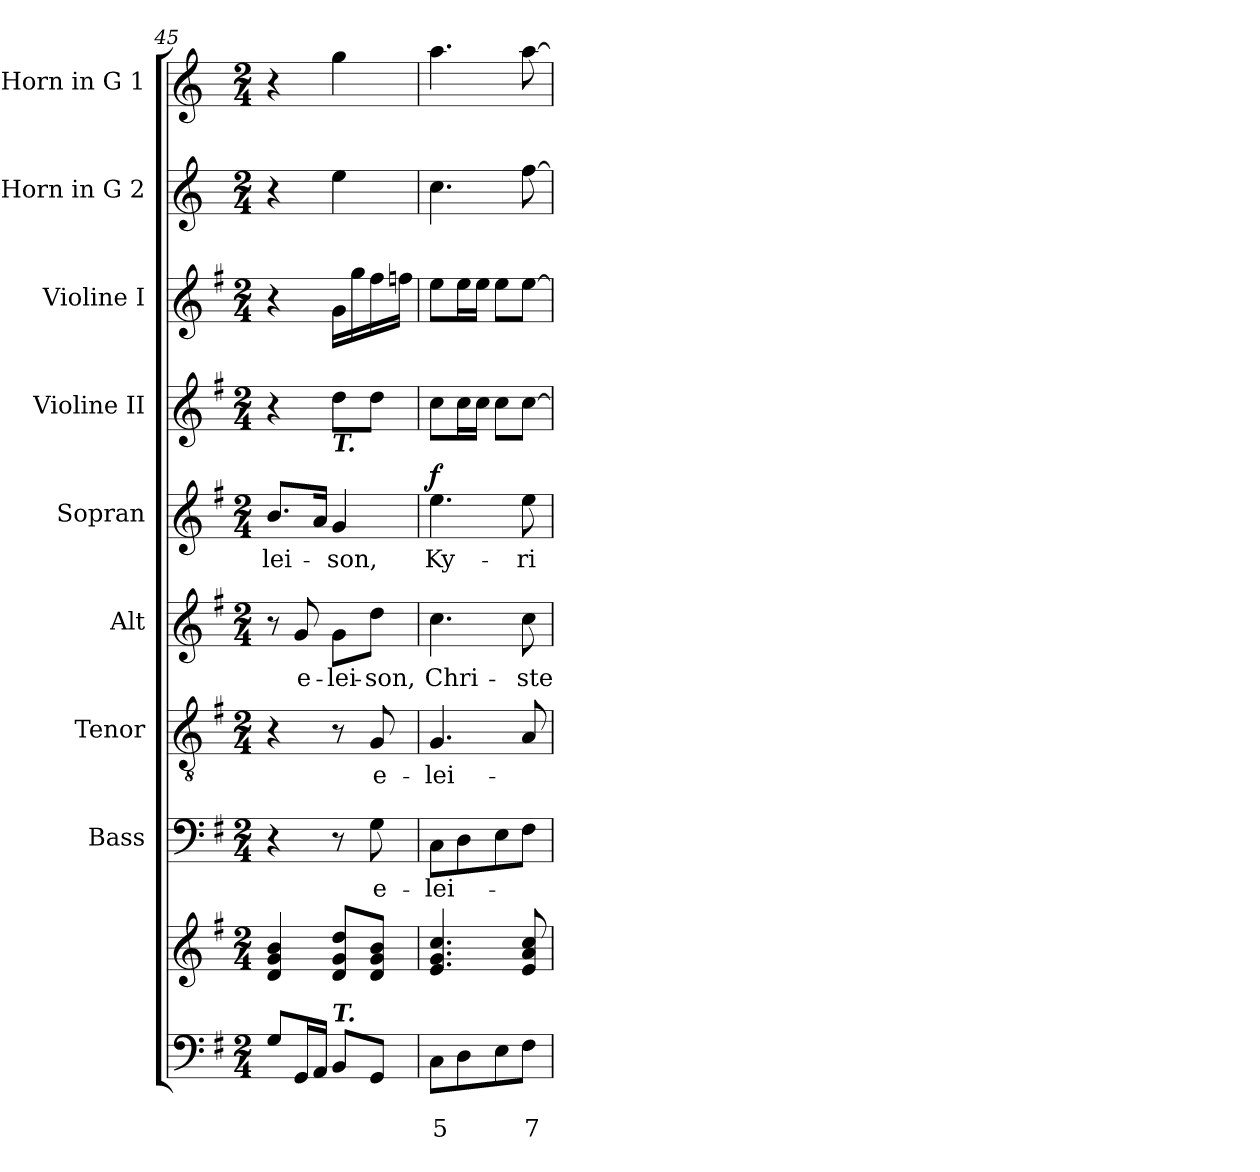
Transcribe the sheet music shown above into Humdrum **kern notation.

**kern	**text	**text	**kern	**kern	**text	**kern	**text	**kern	**text	**kern	**text	**dynam	**kern	**kern	**kern	**kern
*part9	*part9	*part9	*part9	*part8	*part8	*part7	*part7	*part6	*part6	*part5	*part5	*part5	*part4	*part3	*part2	*part1
*staff10	*staff10	*staff10	*staff9	*staff8	*staff8	*staff7	*staff7	*staff6	*staff6	*staff5	*staff5	*staff5	*staff4	*staff3	*staff2	*staff1
*	*	*	*	*I"Bass	*	*I"Tenor	*	*I"Alt	*	*I"Sopran	*	*	*I"Violine II	*I"Violine I	*I"Horn in G 2	*I"Horn in G 1
*	*	*	*	*I'B.	*	*I'T.	*	*I'A.	*	*I'S.	*	*	*I'Vl. II	*I'Vl. I	*	*
!!LO:PB:g=z
*clefF4	*	*	*clefG2	*clefF4	*	*clefGv2	*	*clefG2	*	*clefG2	*	*	*clefG2	*clefG2	*clefG2	*clefG2
*	*	*	*	*	*	*	*	*	*	*	*	*	*	*	*ITrd3c5	*ITrd3c5
*k[f#]	*	*	*k[f#]	*k[f#]	*	*k[f#]	*	*k[f#]	*	*k[f#]	*	*	*k[f#]	*k[f#]	*k[f#]	*k[f#]
*G:	*	*	*G:	*G:	*	*G:	*	*G:	*	*G:	*	*	*G:	*G:	*G:	*G:
*M2/4	*	*	*M2/4	*M2/4	*	*M2/4	*	*M2/4	*	*M2/4	*	*	*M2/4	*M2/4	*M2/4	*M2/4
=45	=45	=45	=45	=45	=45	=45	=45	=45	=45	=45	=45	=45	=45	=45	=45	=45
!	!	!	!	!	!	!	!	!	!	!	!LO:LY:b	!	!	!	!	!
8G/L	.	.	4d/ 4g/ 4b/	4r	.	4r	.	8r	.	8.b/L	-lei-	.	4r	4r	4r	4r
!	!	!	!	!	!	!	!	!	!LO:LY:b	!	!	!	!	!	!	!
16GG/L	.	.	.	.	.	.	.	8g/	e-	.	.	.	.	.	.	.
16AA/JJ	.	.	.	.	.	.	.	.	.	16a/Jk	.	.	.	.	.	.
!	!	!	!	!	!	!	!	!	!	!	!	!	!LO:TX:b:Bi:t=T.	!	!	!
!LO:TX:a:Bi:t=T.	!	!	!	!	!	!	!	!	!	!	!	!	!	!	!	!
!	!	!	!	!	!	!	!	!	!LO:LY:b	!	!LO:LY:b	!	!	!	!	!
8BB/L	.	.	8d/ 8g/ 8dd/L	8r	.	8r	.	8g\L	-lei-	4g/	-son,	.	8dd\L	16g\LL	4b\	4dd\
.	.	.	.	.	.	.	.	.	.	.	.	.	.	16gg\	.	.
!	!	!	!	!	!LO:LY:b	!	!LO:LY:b	!	!LO:LY:b	!	!	!	!	!	!	!
8GG/J	.	.	8d/ 8g/ 8b/J	8G\	e-	8G/	e-	8dd\J	-son,	.	.	.	8dd\J	16ff#\	.	.
.	.	.	.	.	.	.	.	.	.	.	.	.	.	16ffn\JJ	.	.
=46	=46	=46	=46	=46	=46	=46	=46	=46	=46	=46	=46	=46	=46	=46	=46	=46
!	!	!LO:LY:b	!	!	!LO:LY:b	!	!LO:LY:b	!	!LO:LY:b	!	!LO:LY:b	!LO:DY:a	!	!	!	!
8C\L	.	5	4.e/ 4.g/ 4.cc/	8C\L	-lei-	4.G/	-lei-	4.cc\	Chri-	4.ee\	Ky-	f	8cc\L	8ee\L	4.g\	4.ee\
!	!	!LO:LY:b	!	!	!	!	!	!	!	!	!	!	!	!	!	!
8D\	.	_	.	8D\	.	.	.	.	.	.	.	.	16cc\L	16ee\L	.	.
.	.	.	.	.	.	.	.	.	.	.	.	.	16cc\JJ	16ee\JJ	.	.
8E\	.	.	.	8E\	.	.	.	.	.	.	.	.	8cc\L	8ee\L	.	.
!	!	!LO:LY:b	!	!	!	!	!	!	!LO:LY:b	!	!LO:LY:b	!	!	!	!	!
8F#\J	.	7	8e/ 8a/ 8cc/	8F#\J	.	8A/	.	8cc\	-ste	8ee\	-ri-	.	[8cc\J	[8ee\J	[8cc\	[8ee\
=	=	=	=	=	=	=	=	=	=	=	=	=	=	=	=	=
*-	*-	*-	*-	*-	*-	*-	*-	*-	*-	*-	*-	*-	*-	*-	*-	*-
